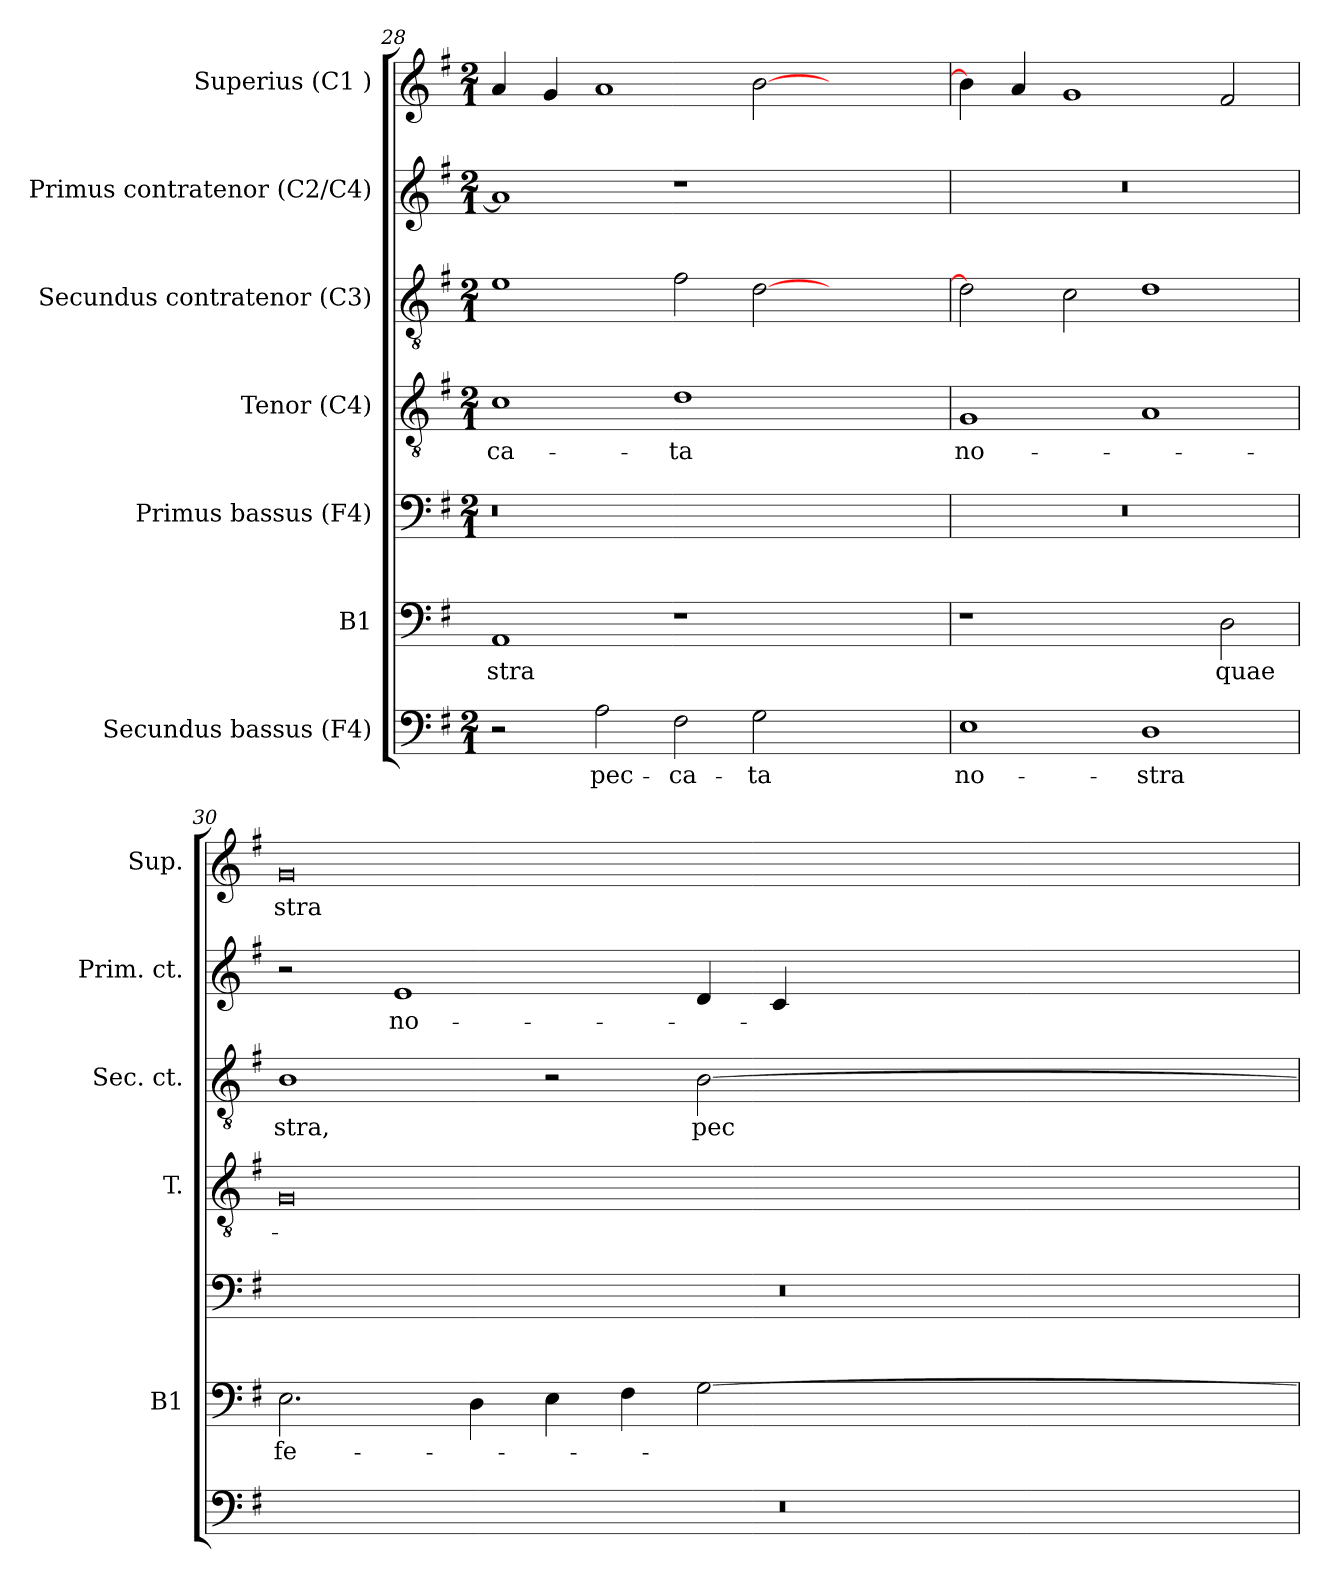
**kern	**text	**kern	**text	**kern	**kern	**text	**kern	**text	**kern	**text	**kern	**text
*part7	*part7	*part6	*part6	*part5	*part4	*part4	*part3	*part3	*part2	*part2	*part1	*part1
*staff7	*staff7	*staff6	*staff6	*staff5	*staff4	*staff4	*staff3	*staff3	*staff2	*staff2	*staff1	*staff1
*I"Secundus bassus (F4)	*	*I"B1	*	*I"Primus bassus (F4)	*I"Tenor (C4)	*	*I"Secundus contratenor (C3)	*	*I"Primus contratenor (C2/C4)	*	*I"Superius (C1 )	*
*	*	*I'B1	*	*	*I'T.	*	*I'Sec. ct.	*	*I'Prim. ct.	*	*I'Sup.	*
*clefF4	*	*clefF4	*	*clefF4	*clefGv2	*	*clefGv2	*	*clefG2	*	*clefG2	*
*k[f#]	*	*k[f#]	*	*k[f#]	*k[f#]	*	*k[f#]	*	*k[f#]	*	*k[f#]	*
*G:	*	*G:	*	*G:	*G:	*	*G:	*	*G:	*	*G:	*
*M2/1	*	*	*	*M2/1	*M2/1	*	*M2/1	*	*M2/1	*	*M2/1	*
=28	=28	=28	=28	=28	=28	=28	=28	=28	=28	=28	=28	=28
!	!	!	!LO:LY:b:cj	!	!	!LO:LY:b:cj	!	!	!	!	!	!
2r	.	1AA	-stra	0r	1c	-ca-	1e	.	1a]	.	4a/	.
.	.	.	.	.	.	.	.	.	.	.	4g/	.
!	!LO:LY:b:cj	!	!	!	!	!	!	!	!	!	!	!
2A\	pec-	.	.	.	.	.	.	.	.	.	1a	.
!	!LO:LY:b:cj	!LO:N:vis=1	!	!	!	!LO:LY:b:cj	!	!	!LO:N:vis=1	!	!	!
2F#\	-ca-	0r	.	.	1d	-ta	2f#\	.	0r	.	.	.
!	!LO:LY:b:cj	!	!	!	!	!	!	!	!	!	!	!
2G\	-ta	.	.	.	.	.	[>2d\	.	.	.	[>2b\	.
1ryy	.	.	.	1ryy	1ryy	.	1ryy	.	.	.	1ryy	.
=29	=29	=29	=29	=29	=29	=29	=29	=29	=29	=29	=29	=29
!	!LO:LY:b:cj	!	!	!	!	!LO:LY:b:cj	!	!	!	!	!	!
1E	no-	1r	.	0r	1G	no-	2d\]	.	0r	.	4b\]	.
.	.	.	.	.	.	.	.	.	.	.	4a/	.
.	.	.	.	.	.	.	2c\	.	.	.	1g	.
!	!LO:LY:b:cj	!	!	!	!	!	!	!	!	!	!	!
1D	-stra	2ryy	.	.	1A	.	1d	.	.	.	.	.
!	!	!	!LO:LY:b:cj	!	!	!	!	!	!	!	!	!
.	.	2D\	quae	.	.	.	.	.	.	.	2f#/	.
!!LO:PB:g=z
=30	=30	=30	=30	=30	=30	=30	=30	=30	=30	=30	=30	=30
!	!	!	!LO:LY:b:cj	!	!	!	!	!LO:LY:b:cj	!	!	!	!LO:LY:b:cj
0r	.	2.E\	fe-	0r	0G	.	1B	-stra,	2r	.	0g	-stra
!	!	!	!	!	!	!	!	!	!	!LO:LY:b:cj	!	!
.	.	.	.	.	.	.	.	.	1e	-no-	.	.
.	.	4D\	.	.	.	.	.	.	.	.	.	.
.	.	4E\	.	.	.	.	2r	.	.	.	.	.
.	.	4F#\	.	.	.	.	.	.	.	.	.	.
!	!	!	!	!	!	!	!	!LO:LY:b	!	!	!	!
.	.	[>2G\	.	.	.	.	[>2B\	pec-	4d/	.	.	.
.	.	.	.	.	.	.	.	.	4c/	.	.	.
=	=	=	=	=	=	=	=	=	=	=	=	=
*-	*-	*-	*-	*-	*-	*-	*-	*-	*-	*-	*-	*-
